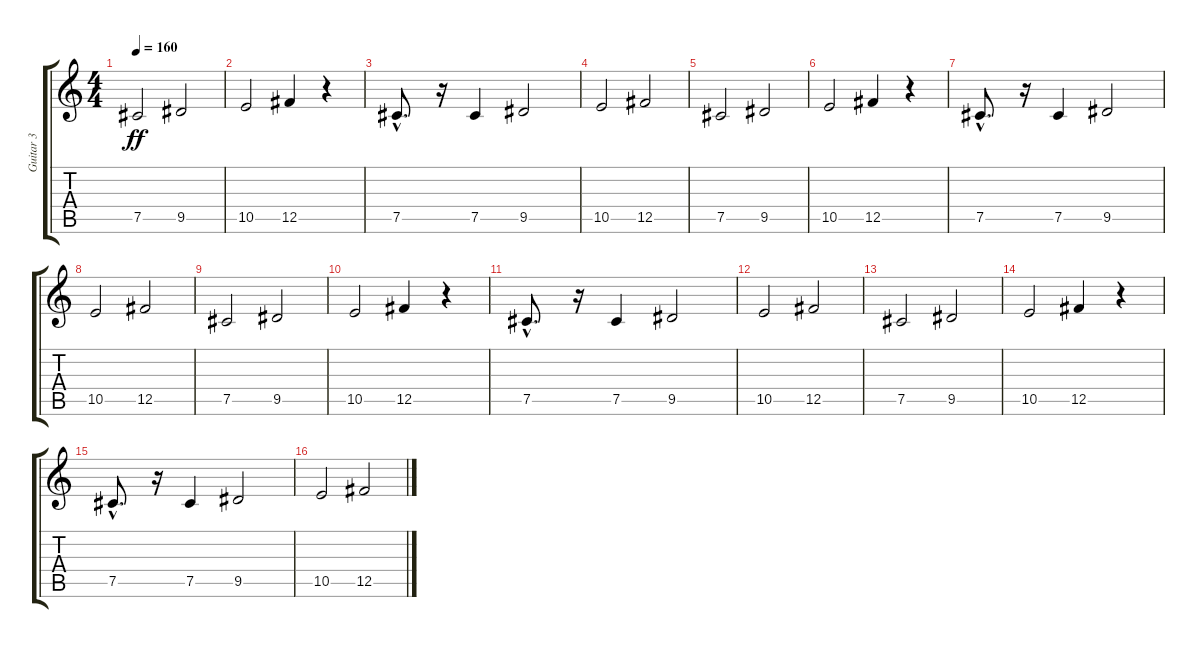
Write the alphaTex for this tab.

\track ("Guitar 3" "Guitar 3") {instrument distortionguitar}
\staff {score tabs}
\tuning (Db4 Ab3 E3 B2 Gb2 Db2) {hide}
\ts (4 4)
\tempo 160
\clef g2
\ks c
7.5.2{dy ff instrument distortionguitar} 9.5.2 |
10.5.2 12.5.4 r.4 |
7.5{hac}.8{d} r.16 7.5.4 9.5.2 |
10.5.2 12.5.2 |
7.5.2 9.5.2 |
10.5.2 12.5.4 r.4 |
7.5{hac}.8{d} r.16 7.5.4 9.5.2 |
10.5.2 12.5.2 |
7.5.2 9.5.2 |
10.5.2 12.5.4 r.4 |
7.5{hac}.8{d} r.16 7.5.4 9.5.2 |
10.5.2 12.5.2 |
7.5.2 9.5.2 |
10.5.2 12.5.4 r.4 |
7.5{hac}.8{d} r.16 7.5.4 9.5.2 |
10.5.2 12.5.2
